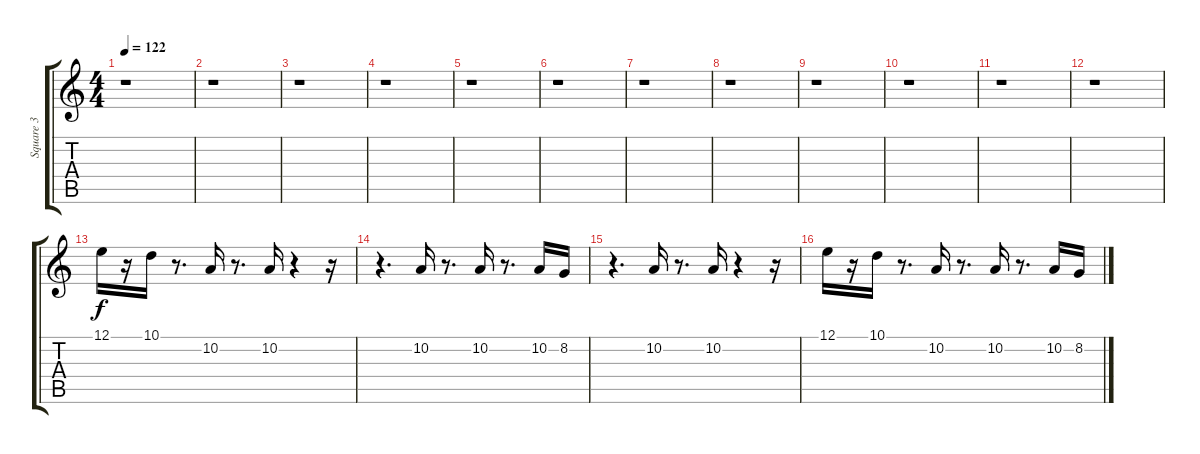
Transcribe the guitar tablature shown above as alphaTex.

\track ("Square 3" "Square 3") {instrument lead1square}
\staff {score tabs}
\tuning (E4 B3 G3 D3 A2 E2) {hide}
\ts (4 4)
\tempo 122
\clef g2
\ks c
r.1{dy f} |
r.1 |
r.1 |
r.1 |
r.1 |
r.1 |
r.1 |
r.1 |
r.1 |
r.1 |
r.1 |
r.1 |
12.1.16{volume 10 balance 8} r.16 10.1.16 r.8{d} 10.2.16{volume 8} r.8{d} 10.2.16{balance 8} r.4 r.16 |
r.4{d} 10.2.16{balance 8} r.8{d} 10.2.16{volume 8} r.8{d} 10.2.16{volume 8} 8.2.16 |
r.4{d} 10.2.16{volume 9} r.8{d} 10.2.16{volume 9} r.4 r.16 |
12.1.16{volume 10} r.16 10.1.16 r.8{d} 10.2.16 r.8{d} 10.2.16{volume 10} r.8{d} 10.2.16{volume 10} 8.2.16{volume 10}
